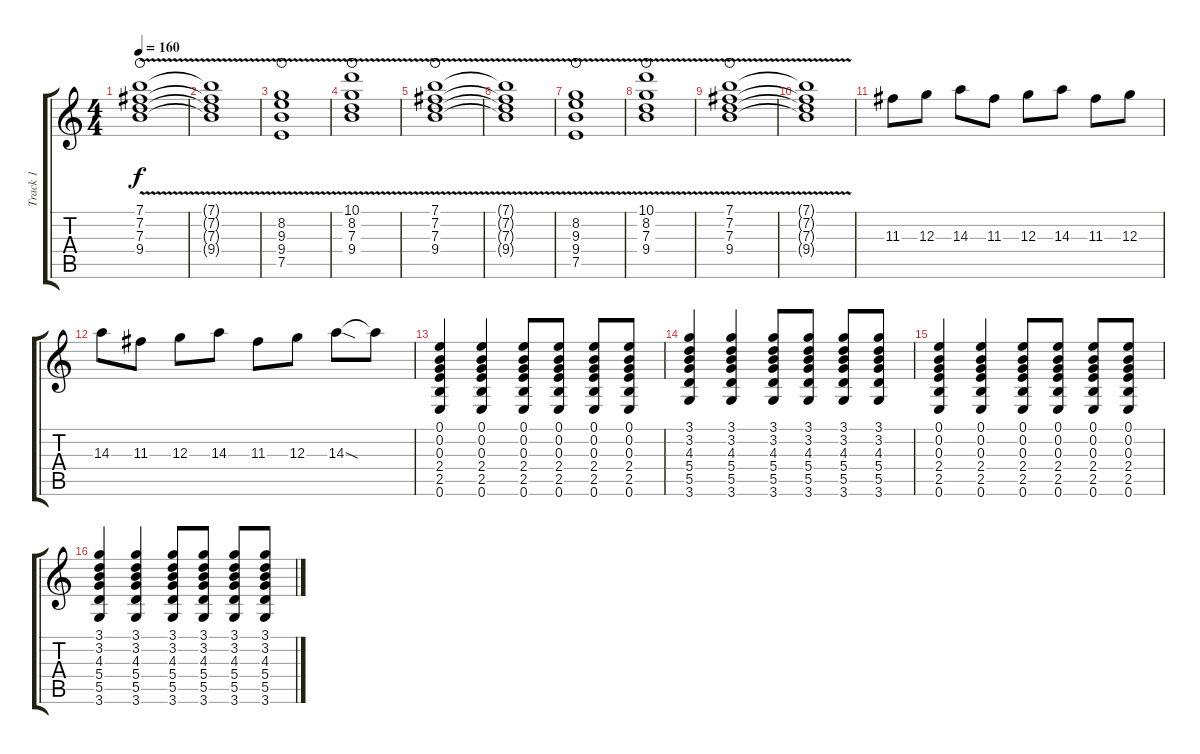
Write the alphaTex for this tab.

\track ("Track 1" "Track 1") {instrument distortionguitar}
\staff {score tabs}
\tuning (E4 B3 G3 D3 A2 E2) {hide}
\ts (4 4)
\tempo 160
\clef g2
\ks c
(7.1 7.2 7.3 9.4{v}).1{dy f waho} |
(7.1{t} 7.2{t} 7.3{t} 9.4{t}).1 |
(8.2{v} 9.3 9.4 7.5).1{waho} |
(10.1 8.2 7.3 9.4{v}).1{waho} |
(7.1 7.2 7.3 9.4{v}).1{waho} |
(7.1{t} 7.2{t} 7.3{t} 9.4{t}).1 |
(8.2{v} 9.3 9.4 7.5).1{waho} |
(10.1 8.2 7.3 9.4{v}).1{waho} |
(7.1 7.2 7.3 9.4{v}).1{waho} |
(7.1{t} 7.2{t} 7.3{t} 9.4{t}).1 |
11.3.8 12.3.8 14.3.8 11.3.8 12.3.8 14.3.8 11.3.8 12.3.8 |
14.3.8 11.3.8 12.3.8 14.3.8 11.3.8 12.3.8 14.3{sod}.8 14.3{t}.8 |
(0.1 0.2 0.3 2.4 2.5 0.6).4 (0.1 0.2 0.3 2.4 2.5 0.6).4 (0.1 0.2 0.3 2.4 2.5 0.6).8 (0.1 0.2 0.3 2.4 2.5 0.6).8 (0.1 0.2 0.3 2.4 2.5 0.6).8 (0.1 0.2 0.3 2.4 2.5 0.6).8 |
(3.1 3.2 4.3 5.4 5.5 3.6).4 (3.1 3.2 4.3 5.4 5.5 3.6).4 (3.1 3.2 4.3 5.4 5.5 3.6).8 (3.1 3.2 4.3 5.4 5.5 3.6).8 (3.1 3.2 4.3 5.4 5.5 3.6).8 (3.1 3.2 4.3 5.4 5.5 3.6).8 |
(0.1 0.2 0.3 2.4 2.5 0.6).4 (0.1 0.2 0.3 2.4 2.5 0.6).4 (0.1 0.2 0.3 2.4 2.5 0.6).8 (0.1 0.2 0.3 2.4 2.5 0.6).8 (0.1 0.2 0.3 2.4 2.5 0.6).8 (0.1 0.2 0.3 2.4 2.5 0.6).8 |
(3.1 3.2 4.3 5.4 5.5 3.6).4 (3.1 3.2 4.3 5.4 5.5 3.6).4 (3.1 3.2 4.3 5.4 5.5 3.6).8 (3.1 3.2 4.3 5.4 5.5 3.6).8 (3.1 3.2 4.3 5.4 5.5 3.6).8 (3.1 3.2 4.3 5.4 5.5 3.6).8
